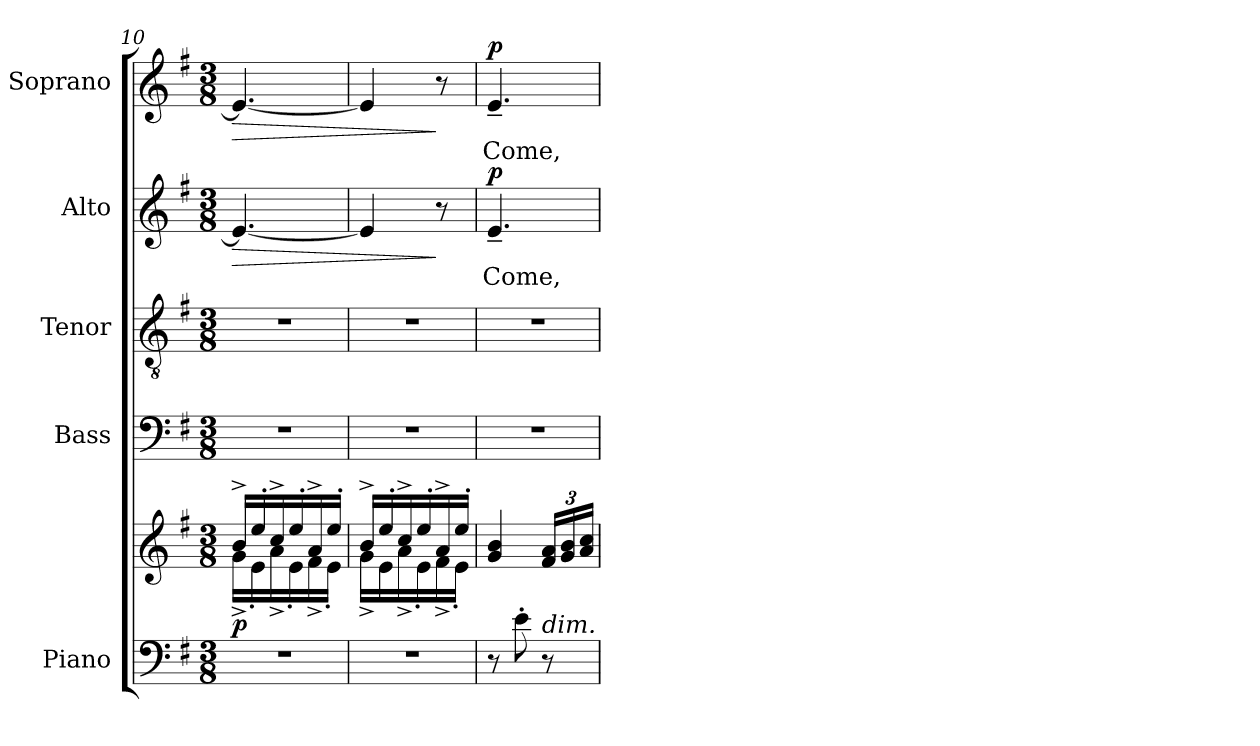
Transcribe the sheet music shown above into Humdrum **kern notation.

**kern	**kern	**dynam	**kern	**kern	**kern	**text	**dynam	**kern	**text	**dynam
*part5	*part5	*part5	*part4	*part3	*part2	*part2	*part2	*part1	*part1	*part1
*staff6	*staff5	*staff5/6	*staff4	*staff3	*staff2	*staff2	*staff2	*staff1	*staff1	*staff1
*I"Piano	*	*	*I"Bass	*I"Tenor	*I"Alto	*	*	*I"Soprano	*	*
*I'Pno	*	*	*	*	*	*	*	*	*	*
*clefF4	*clefG2	*	*clefF4	*clefGv2	*clefG2	*	*	*clefG2	*	*
*k[f#]	*k[f#]	*	*k[f#]	*k[f#]	*k[f#]	*	*	*k[f#]	*	*
*M3/8	*M3/8	*	*M3/8	*M3/8	*M3/8	*	*	*M3/8	*	*
=10	=10	=10	=10	=10	=10	=10	=10	=10	=10	=10
*	*^	*	*	*	*	*	*	*	*	*
!	!	!	!LO:DY:b	!	!	!	!	!LO:HP:b	!	!	!LO:HP:b
4.r	16b^/LL	16g^\LL	p	4.r	4.r	4.e/_	.	>	4.e/_	.	>
.	16ee'/	16e'\	.	.	.	.	.	.	.	.	.
.	16cc^/	16a^\	.	.	.	.	.	.	.	.	.
.	16ee'/	16e'\	.	.	.	.	.	.	.	.	.
.	16a^/	16f#^\	.	.	.	.	.	.	.	.	.
.	16ee'/JJ	16e'\JJ	.	.	.	.	.	.	.	.	.
=11	=11	=11	=11	=11	=11	=11	=11	=11	=11	=11	=11
4.r	16b^/LL	16g^\LL	.	4.r	4.r	4e/]	.	.	4e/]	.	.
.	16ee'/	16e\	.	.	.	.	.	.	.	.	.
.	16cc^/	16a^\	.	.	.	.	.	.	.	.	.
.	16ee'/	16e'\	.	.	.	.	.	.	.	.	.
.	16a^/	16f#^\	.	.	.	8r	.	]	8r	.	]
.	16ee'/JJ	16e'\JJ	.	.	.	.	.	.	.	.	.
=12	=12	=12	=12	=12	=12	=12	=12	=12	=12	=12	=12
!	!	!	!	!	!	!	!LO:LY:b	!LO:DY:a	!	!LO:LY:b	!LO:DY:a
*	*v	*v	*	*	*	*	*	*	*	*	*
8r	4g/ 4b/	.	4.r	4.r	4.e~/	Come,	p	4.e~/	Come,	p
8e'\	.	.	.	.	.	.	.	.	.	.
!LO:TX:a:i:t=dim.	!	!	!	!	!	!	!	!	!	!
8r	24f#/ 24a/LL	.	.	.	.	.	.	.	.	.
.	24g/ 24b/	.	.	.	.	.	.	.	.	.
.	24a/ 24cc/JJ	.	.	.	.	.	.	.	.	.
=	=	=	=	=	=	=	=	=	=	=
*-	*-	*-	*-	*-	*-	*-	*-	*-	*-	*-
